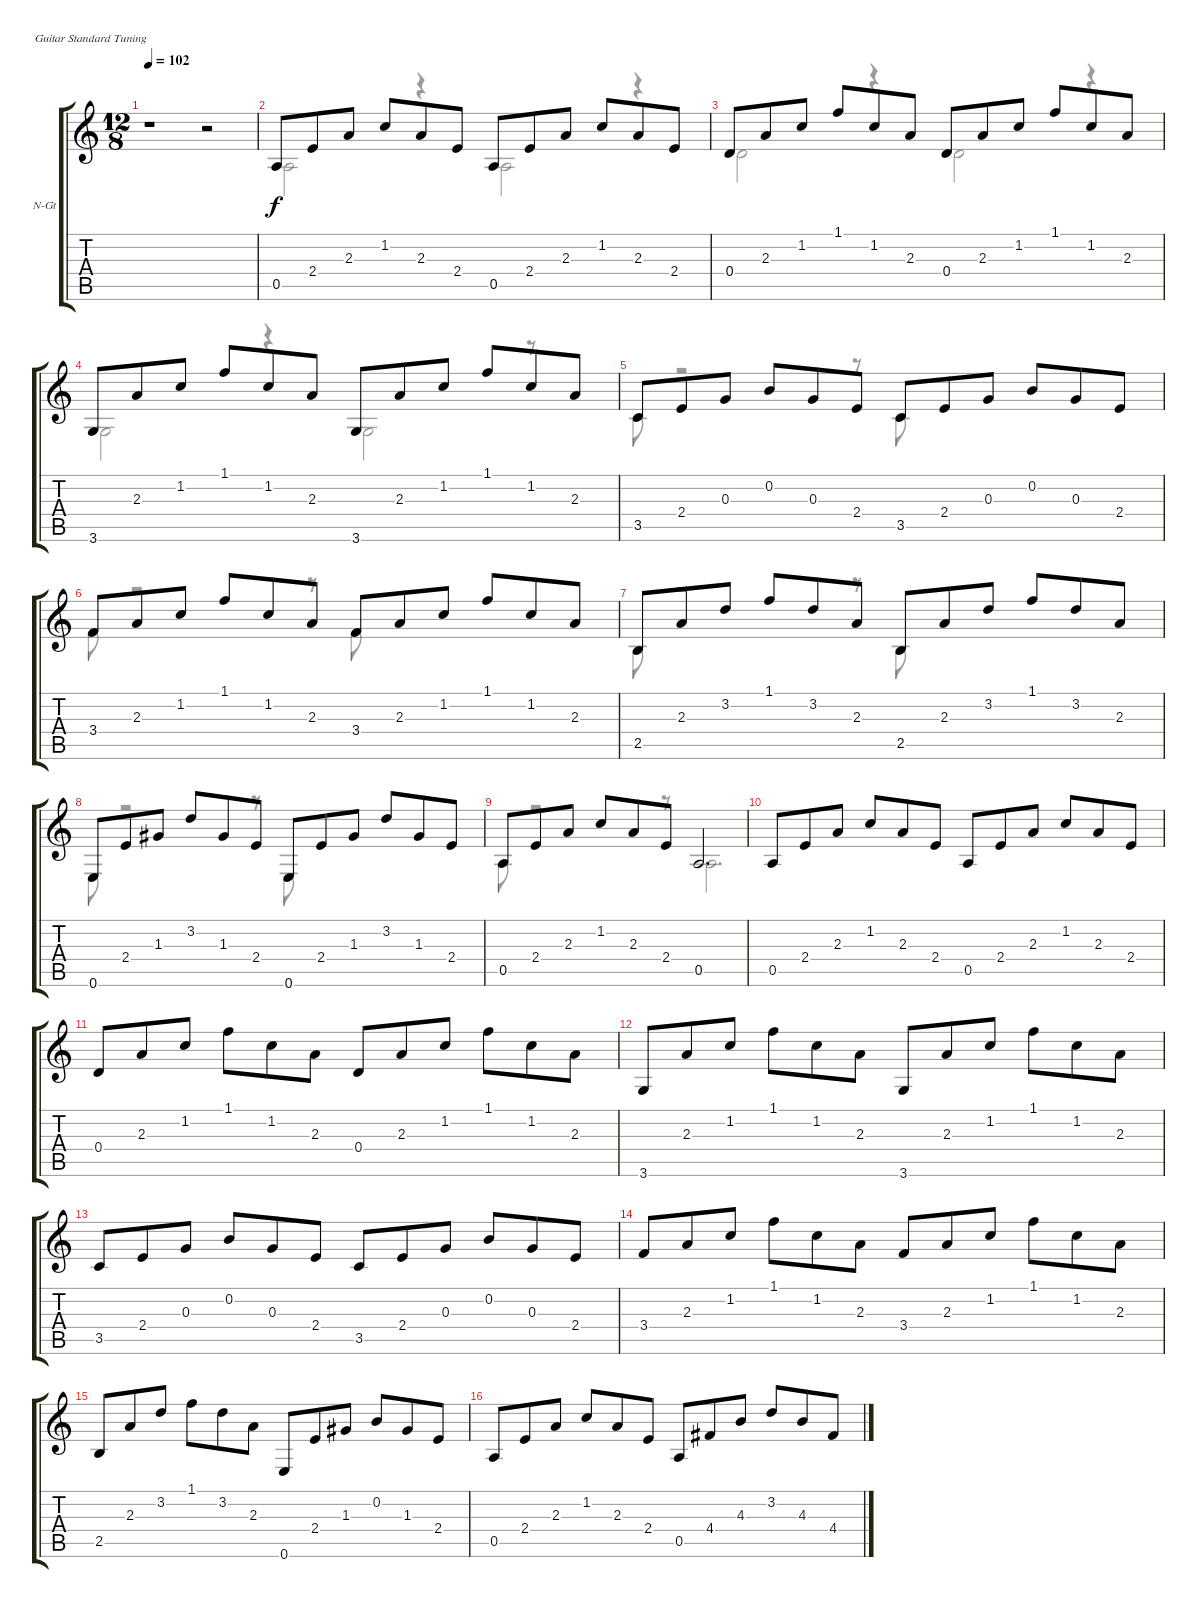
\bracketExtendMode groupsimilarinstruments
\firstSystemTrackNameOrientation horizontal
\otherSystemsTrackNameOrientation horizontal
\track ("Fingerpicking guitar" "N-Gt") {instrument acousticguitarnylon}
\staff {score tabs}
\tuning (E4 B3 G3 D3 A2 E2)
\voice
\ts (12 8)
\tempo 102
\clef g2
\ks c
r.1{dy f instrument acousticguitarnylon} r.2 |
0.5.8 2.4.8 2.3.8 1.2.8 2.3.8 2.4.8 0.5.8 2.4.8 2.3.8 1.2.8 2.3.8 2.4.8 |
0.4.8 2.3.8 1.2.8 1.1.8 1.2.8 2.3.8 0.4.8 2.3.8 1.2.8 1.1.8 1.2.8 2.3.8 |
3.6.8 2.3.8 1.2.8 1.1.8 1.2.8 2.3.8 3.6.8 2.3.8 1.2.8 1.1.8 1.2.8 2.3.8 |
3.5.8 2.4.8 0.3.8 0.2.8 0.3.8 2.4.8 3.5.8 2.4.8 0.3.8 0.2.8 0.3.8 2.4.8 |
3.4.8 2.3.8 1.2.8 1.1.8 1.2.8 2.3.8 3.4.8 2.3.8 1.2.8 1.1.8 1.2.8 2.3.8 |
2.5.8 2.3.8 3.2.8 1.1.8 3.2.8 2.3.8 2.5.8 2.3.8 3.2.8 1.1.8 3.2.8 2.3.8 |
0.6.8 2.4.8 1.3.8 3.2.8 1.3.8 2.4.8 0.6.8 2.4.8 1.3.8 3.2.8 1.3.8 2.4.8 |
0.5.8 2.4.8 2.3.8 1.2.8 2.3.8 2.4.8 0.5.2{d} |
0.5.8 2.4.8 2.3.8 1.2.8 2.3.8 2.4.8 0.5.8 2.4.8 2.3.8 1.2.8 2.3.8 2.4.8 |
0.4.8 2.3.8 1.2.8 1.1.8 1.2.8 2.3.8 0.4.8 2.3.8 1.2.8 1.1.8 1.2.8 2.3.8 |
3.6.8 2.3.8 1.2.8 1.1.8 1.2.8 2.3.8 3.6.8 2.3.8 1.2.8 1.1.8 1.2.8 2.3.8 |
3.5.8 2.4.8 0.3.8 0.2.8 0.3.8 2.4.8 3.5.8 2.4.8 0.3.8 0.2.8 0.3.8 2.4.8 |
3.4.8 2.3.8 1.2.8 1.1.8 1.2.8 2.3.8 3.4.8 2.3.8 1.2.8 1.1.8 1.2.8 2.3.8 |
2.5.8 2.3.8 3.2.8 1.1.8 3.2.8 2.3.8 0.6.8 2.4.8 1.3.8 0.2.8 1.3.8 2.4.8 |
0.5.8 2.4.8 2.3.8 1.2.8 2.3.8 2.4.8 0.5.8 4.4.8 4.3.8 3.2.8 4.3.8 4.4.8
\voice
\clef g2
\ottava regular
\simile none
\ks c
|
0.5.2 r.4 0.5.2 r.4 |
0.4.2 r.4 0.4.2 r.4 |
3.6.2 r.4 3.6.2 r.8 |
3.5.8 r.2 r.8 3.5.8 |
3.4.8 r.2 r.8 3.4.8 |
2.5.8 r.2 r.8 2.5.8 |
0.6.8 r.2 r.8 0.6.8 |
0.5.8 r.2 r.8 0.5.2{d} |
|
|
|
|
|
|
